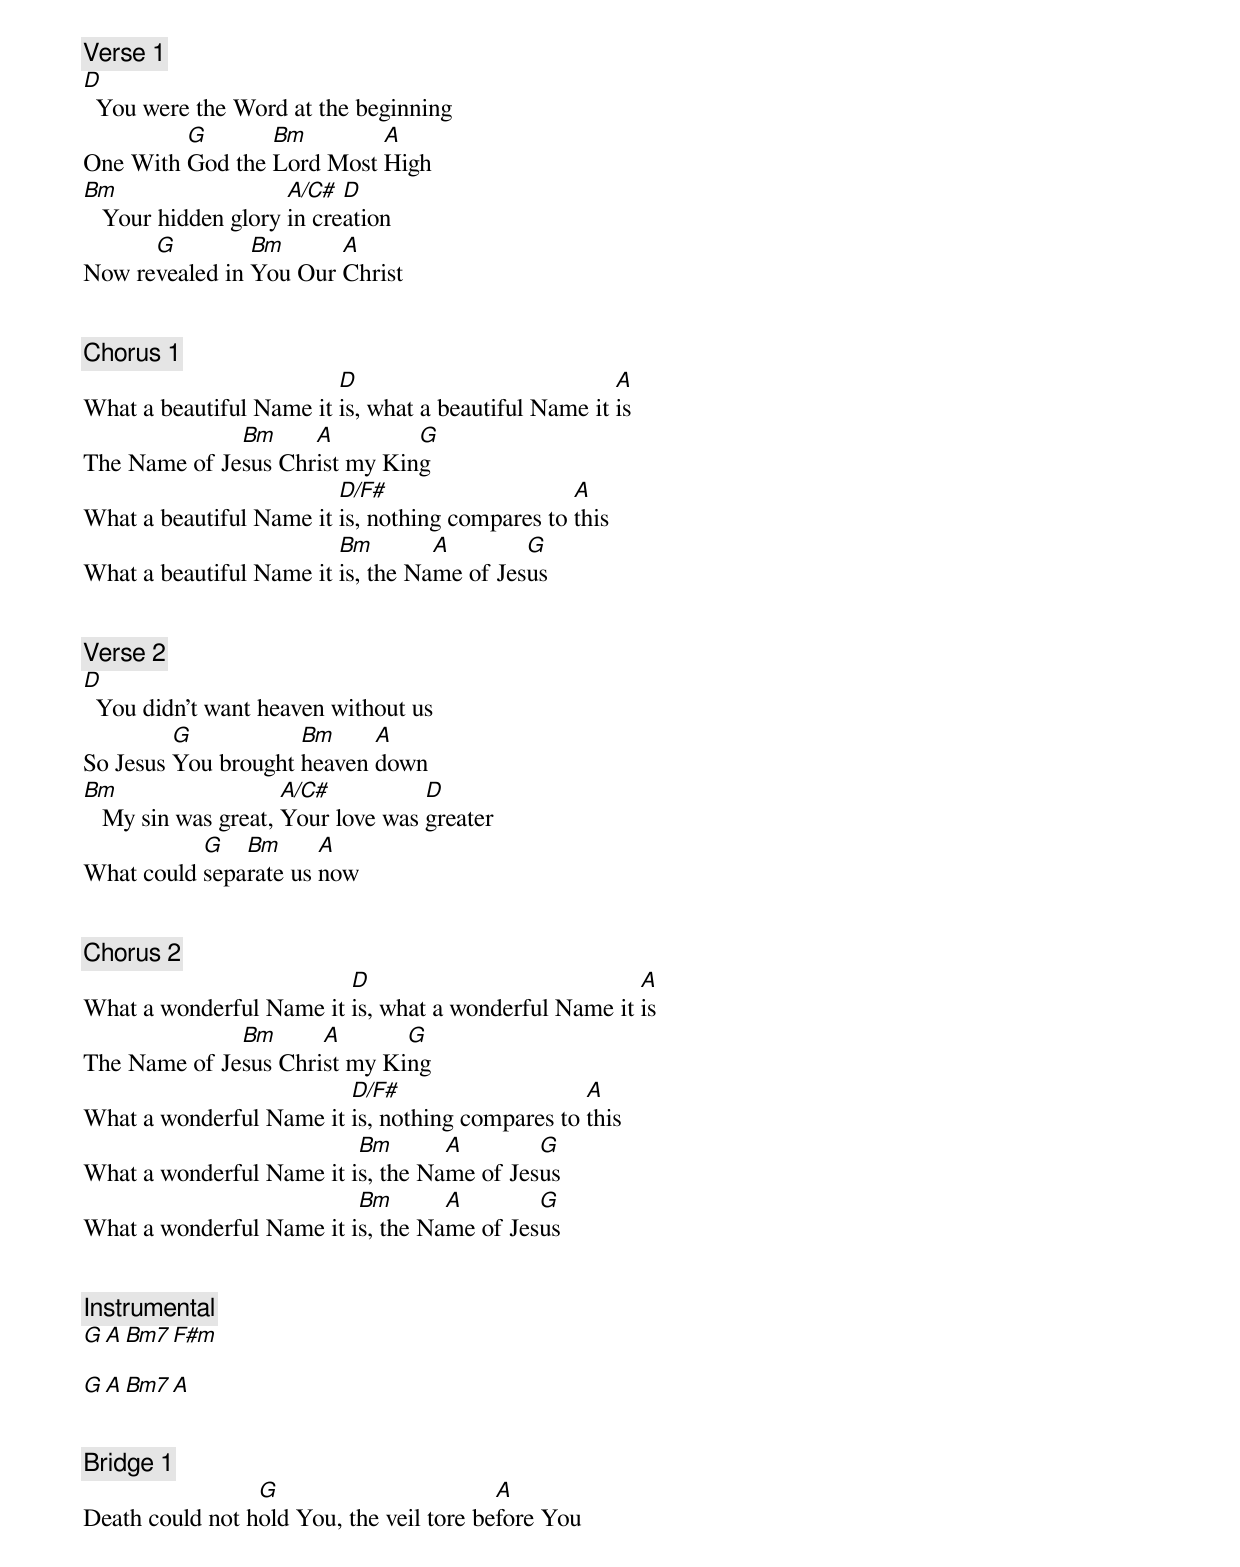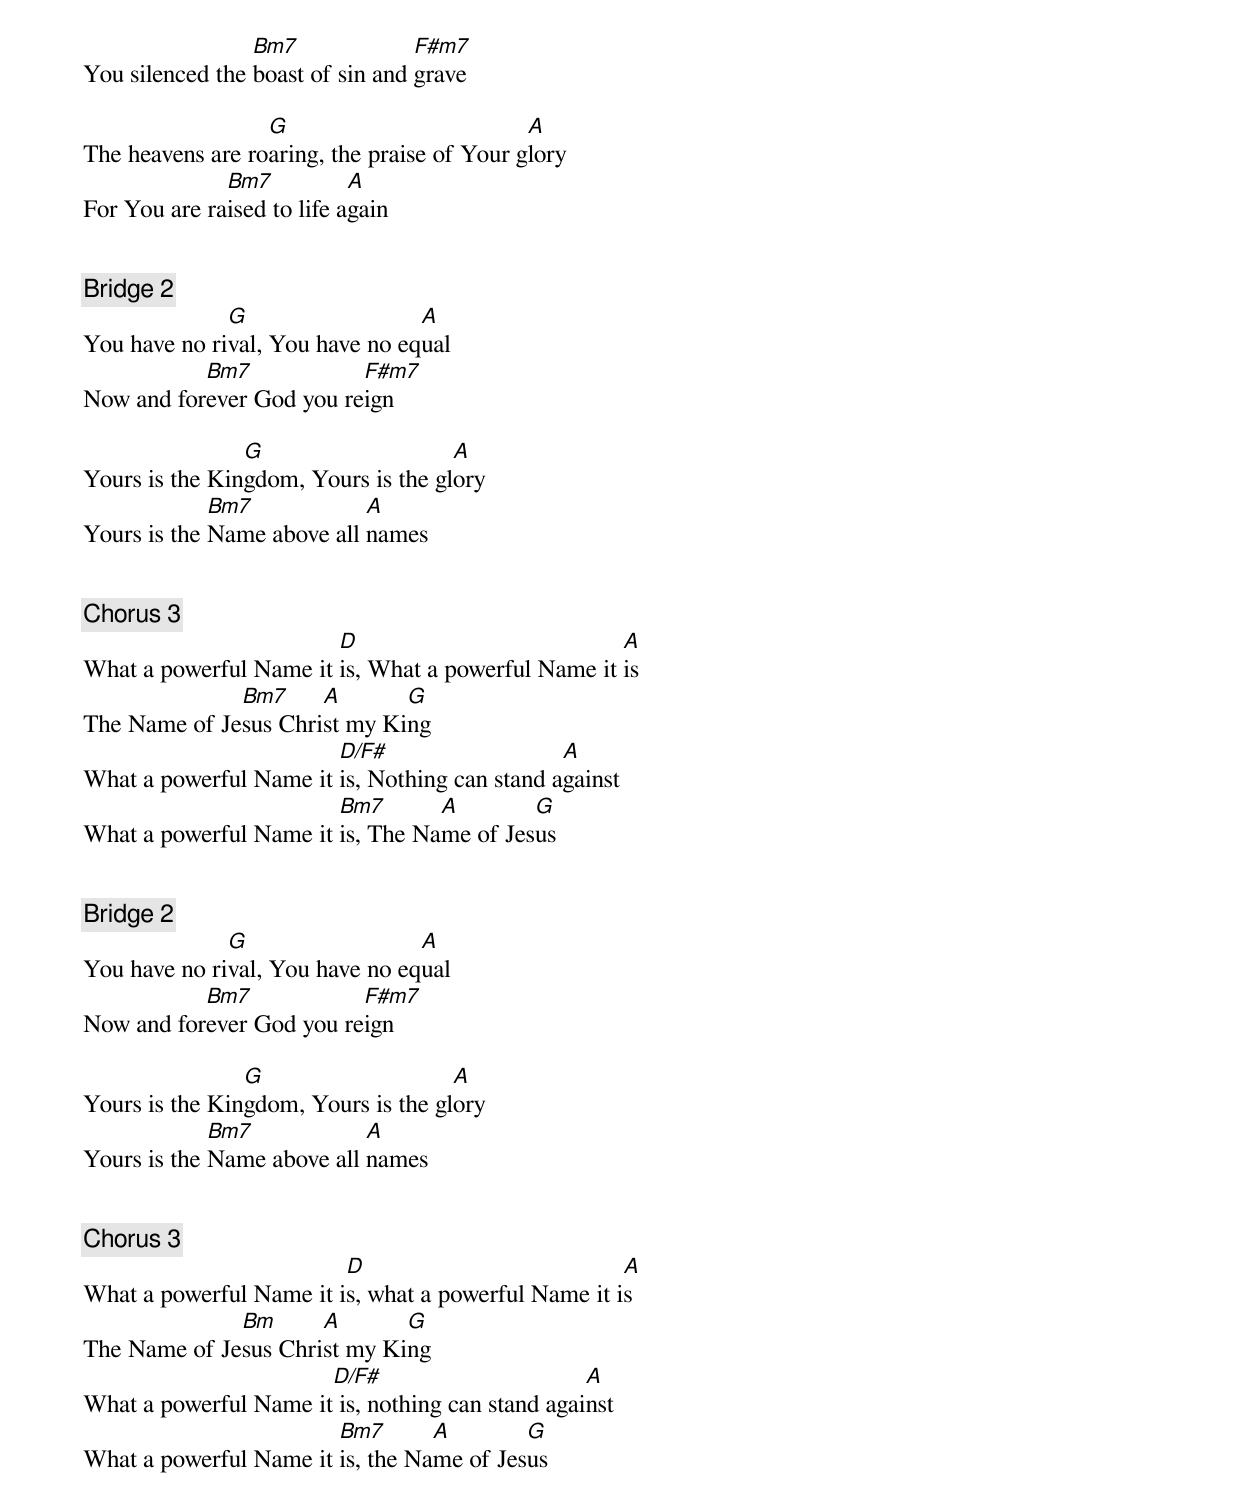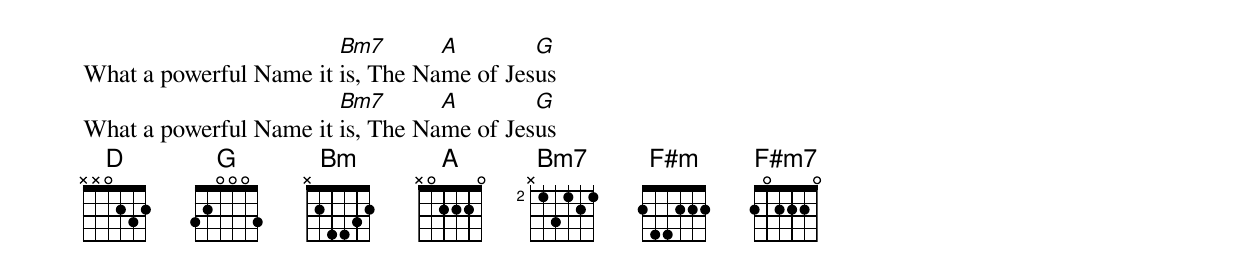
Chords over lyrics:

[Verse 1]
D
  You were the Word at the beginning
         G       Bm        A
One With God the Lord Most High
Bm                   A/C#  D
   Your hidden glory in creation
      G         Bm      A
Now revealed in You Our Christ


[Chorus 1]
                         D                            A
What a beautiful Name it is, what a beautiful Name it is
              Bm     A         G
The Name of Jesus Christ my King
                         D/F#                    A
What a beautiful Name it is, nothing compares to this
                         Bm        A        G
What a beautiful Name it is, the Name of Jesus


[Verse 2]
D
  You didn't want heaven without us
         G           Bm     A
So Jesus You brought heaven down
Bm                   A/C#          D
   My sin was great, Your love was greater
           G   Bm      A
What could separate us now


[Chorus 2]
                         D                            A
What a wonderful Name it is, what a wonderful Name it is
              Bm      A       G
The Name of Jesus Christ my King
                         D/F#                    A
What a wonderful Name it is, nothing compares to this
                          Bm       A        G
What a wonderful Name it is, the Name of Jesus
                          Bm       A        G
What a wonderful Name it is, the Name of Jesus


[Instrumental]
G A Bm7 F#m

G A Bm7 A


[Bridge 1]
                 G                        A
Death could not hold You, the veil tore before You
                 Bm7              F#m7
You silenced the boast of sin and grave

                  G                          A
The heavens are roaring, the praise of Your glory
              Bm7           A
For You are raised to life again


[Bridge 2]
              G                  A
You have no rival, You have no equal
           Bm7            F#m7
Now and forever God you reign

                G                    A
Yours is the Kingdom, Yours is the glory
             Bm7            A
Yours is the Name above all names


[Chorus 3]
                        D                           A
What a powerful Name it is, What a powerful Name it is
              Bm7     A       G
The Name of Jesus Christ my King
                        D/F#                   A
What a powerful Name it is, Nothing can stand against
                        Bm7       A        G
What a powerful Name it is, The Name of Jesus


[Bridge 2]
              G                  A
You have no rival, You have no equal
           Bm7            F#m7
Now and forever God you reign

                G                    A
Yours is the Kingdom, Yours is the glory
             Bm7            A
Yours is the Name above all names


[Chorus 3]
                         D                           A
What a powerful Name it is, what a powerful Name it is
              Bm      A       G
The Name of Jesus Christ my King
                       D/F#                       A
What a powerful Name it is, nothing can stand against
                        Bm7       A        G
What a powerful Name it is, the Name of Jesus

                        Bm7       A        G
What a powerful Name it is, The Name of Jesus
                        Bm7       A        G
What a powerful Name it is, The Name of Jesus
